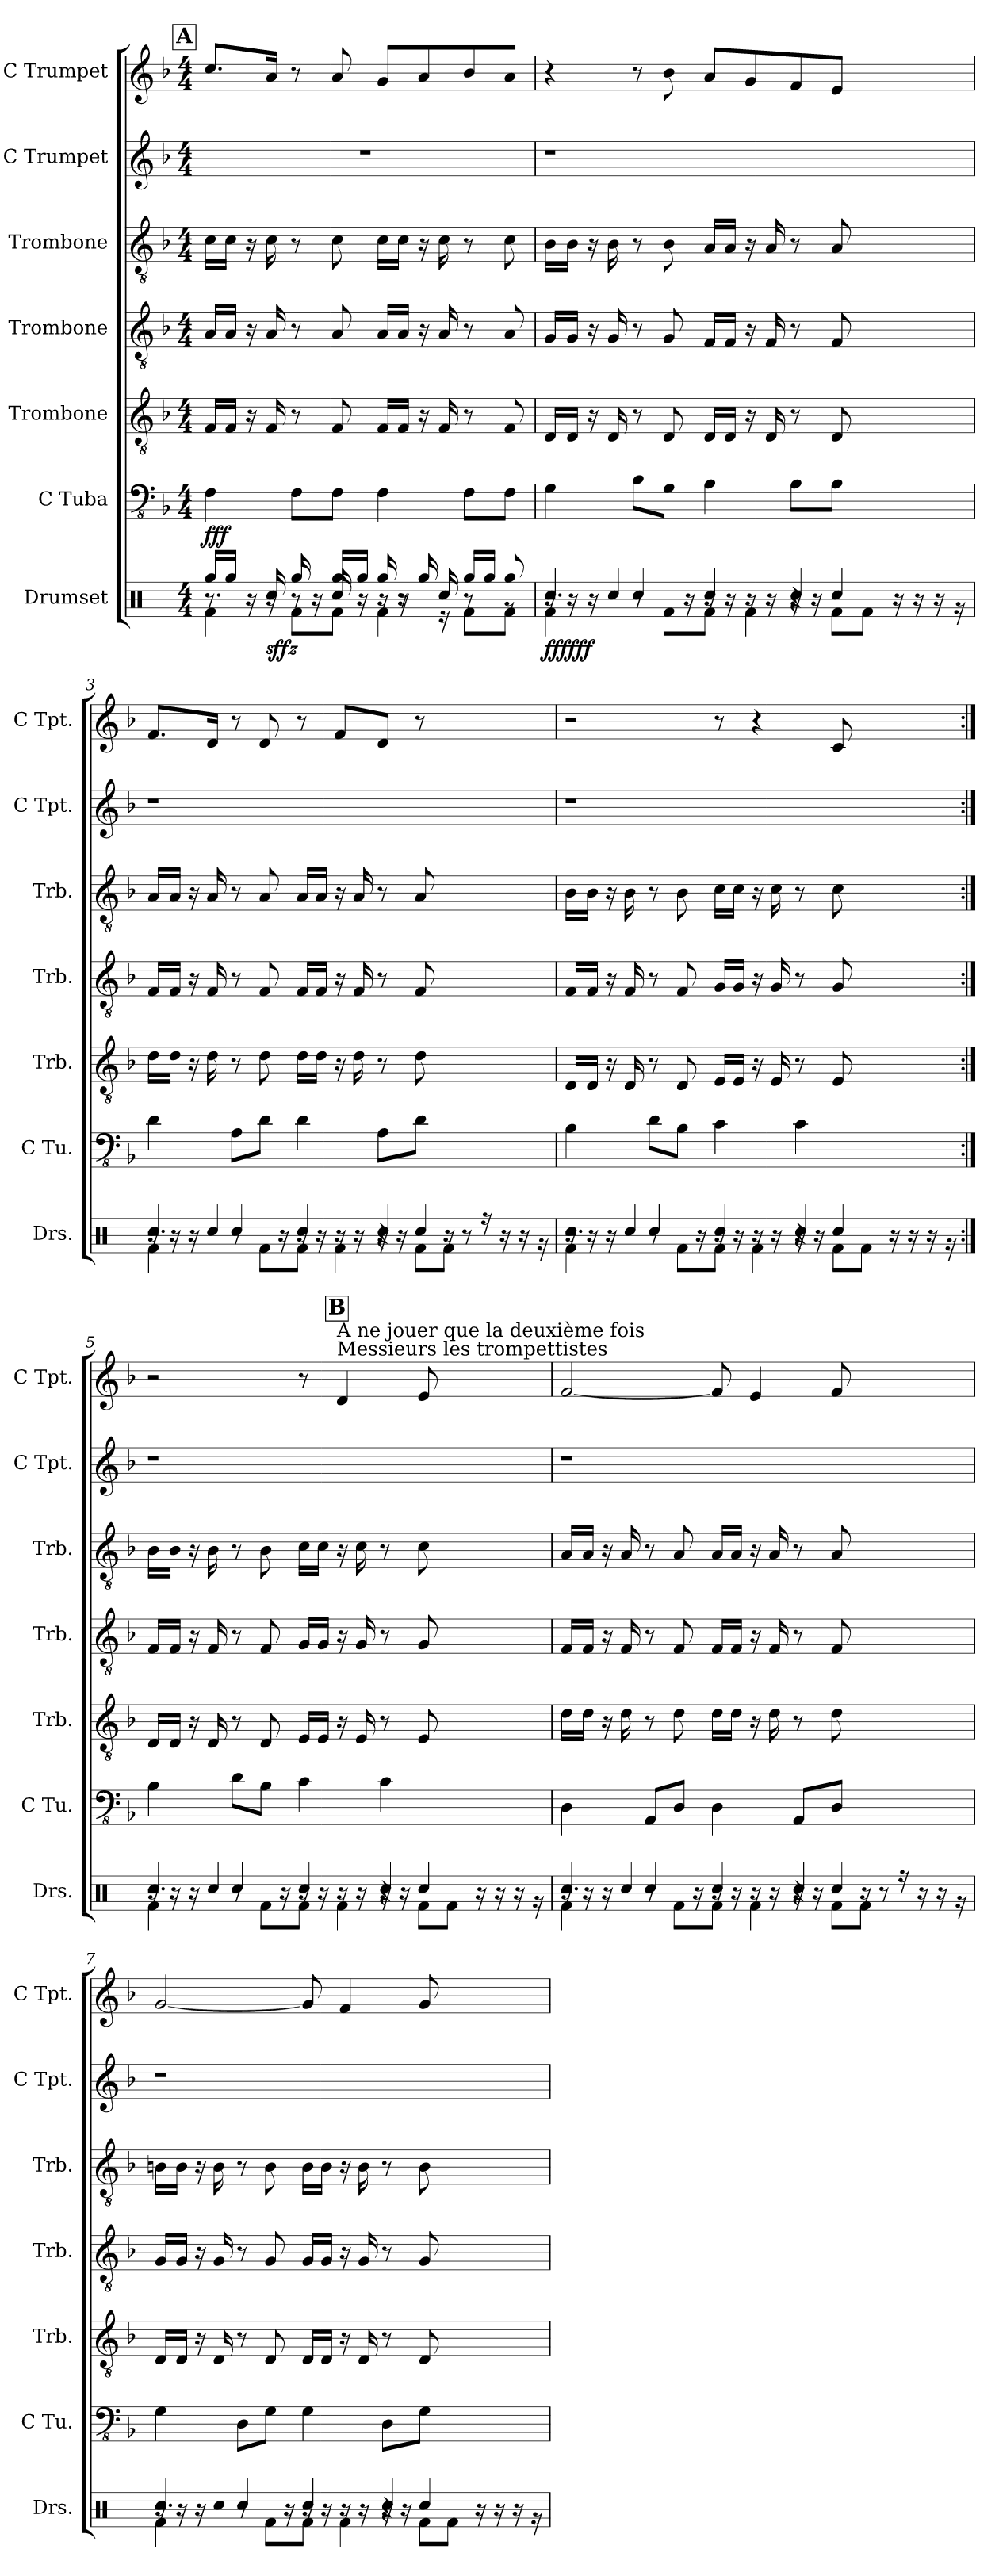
**kern	**dynam	**kern	**dynam	**kern	**kern	**kern	**kern	**kern
*part7	*part7	*part6	*part6	*part5	*part4	*part3	*part2	*part1
*staff7	*staff7	*staff6	*staff6	*staff5	*staff4	*staff3	*staff2	*staff1
*I"Drumset	*	*I"C Tuba	*	*I"Trombone	*I"Trombone	*I"Trombone	*I"C Trumpet	*I"C Trumpet
*I'Drs.	*	*I'C Tu.	*	*I'Trb.	*I'Trb.	*I'Trb.	*I'C Tpt.	*I'C Tpt.
*clefX	*	*clefFv4	*	*clefGv2	*clefGv2	*clefGv2	*clefG2	*clefG2
*k[]	*	*k[b-]	*	*k[b-]	*k[b-]	*k[b-]	*k[b-]	*k[b-]
*C:	*	*F:	*	*F:	*F:	*F:	*F:	*F:
*M4/4	*	*M4/4	*	*M4/4	*M4/4	*M4/4	*M4/4	*M4/4
!!LO:REH:place=s1:a:t=A
=1	=1	=1	=1	=1	=1	=1	=1	=1
*^	*	*	*	*	*	*	*	*
*	*^	*	*	*	*	*	*	*	*
!	!	!	!	!	!LO:DY:b	!	!	!	!	!
8.r	4Rf\	16Rgg/LL	.	4FF\	fff	16F/LL	16A/LL	16c\LL	1r	8.cc/L
.	.	16Rgg/JJ	.	.	.	16F/JJ	16A/JJ	16c\JJ	.	.
.	.	16r	.	.	.	16r	16r	16r	.	.
!	!	!	!LO:DY:b	!	!	!	!	!	!	!
16Rcc/	.	16r	sffz	.	.	16F/	16A/	16c\	.	16a/Jk
8r	8Rf\L	16Rgg/	.	8FF\L	.	8r	8r	8r	.	8r
.	.	16r	.	.	.	.	.	.	.	.
16Rcc/	8Rf\J	16Rgg/LL	.	8FF\J	.	8F/	8A/	8c\	.	8a/
16r	.	16Rgg/JJ	.	.	.	.	.	.	.	.
16Rgg/	4Rf\	16r	.	4FF\	.	16F/LL	16A/LL	16c\LL	.	8g/L
8r	.	16r	.	.	.	16F/JJ	16A/JJ	16c\JJ	.	.
.	.	16Rgg/	.	.	.	16r	16r	16r	.	8a/
16Rcc/	.	16re	.	.	.	16F/	16A/	16c\	.	.
8r	8Rf\L	16Rgg/LL	.	8FF\L	.	8r	8r	8r	.	8b-/
.	.	16Rgg/JJ	.	.	.	.	.	.	.	.
8Rgg/	8Rf\J	8rg	.	8FF\J	.	8F/	8A/	8c\	.	8a/J
=2	=2	=2	=2	=2	=2	=2	=2	=2	=2	=2
*	*	*^	*	*	*	*	*	*	*	*
!	!	!	!	!LO:DY:b	!	!	!	!	!	!	!
4Rcc/	4Rf\	16r	2.r	ffffff	4GG\	.	16D/LL	16G/LL	16B-\LL	1r	4r
.	.	16r	.	.	.	.	16D/JJ	16G/JJ	16B-\JJ	.	.
.	.	16r	.	.	.	.	16r	16r	16r	.	.
.	.	4Rcc/	.	.	.	.	16D/	16G/	16B-\	.	.
4Rcc/	8r	.	.	.	8BB-\L	.	8r	8r	8r	.	8r
.	8Rf\L	.	.	.	8GG\J	.	8D/	8G/	8B-\	.	8b-\
.	.	16r	.	.	.	.	.	.	.	.	.
4Rcc/	8Rf\J	16r	.	.	4AA\	.	16D/LL	16F/LL	16A/LL	.	8a/L
.	.	16r	.	.	.	.	16D/JJ	16F/JJ	16A/JJ	.	.
.	4Rf\	16r	.	.	.	.	16r	16r	16r	.	8g/
.	.	16r	.	.	.	.	16D/	16F/	16A/	.	.
4Rcc/	.	16r	4r	.	8AA\L	.	8r	8r	8r	.	8f/
.	.	16r	.	.	.	.	.	.	.	.	.
.	8Rf\L	4Rcc/	.	.	8AA\J	.	8D/	8F/	8A/	.	8e/J
4.ryy	8Rf\J	.	4.ryy	.	4.ryy	.	4.ryy	4.ryy	4.ryy	4.ryy	4.ryy
.	4ryy	16r	.	.	.	.	.	.	.	.	.
.	.	16r	.	.	.	.	.	.	.	.	.
.	.	16r	.	.	.	.	.	.	.	.	.
.	.	16rg	.	.	.	.	.	.	.	.	.
!!LO:PB:g=z
=3	=3	=3	=3	=3	=3	=3	=3	=3	=3	=3	=3
4Rcc/	4Rf\	16r	2.r	.	4D\	.	16d\LL	16F/LL	16A/LL	1r	8.f/L
.	.	16r	.	.	.	.	16d\JJ	16F/JJ	16A/JJ	.	.
.	.	16r	.	.	.	.	16r	16r	16r	.	.
.	.	4Rcc/	.	.	.	.	16d\	16F/	16A/	.	16d/Jk
4Rcc/	8r	.	.	.	8AA\L	.	8r	8r	8r	.	8r
.	8Rf\L	.	.	.	8D\J	.	8d\	8F/	8A/	.	8d/
.	.	16r	.	.	.	.	.	.	.	.	.
4Rcc/	8Rf\J	16r	.	.	4D\	.	16d\LL	16F/LL	16A/LL	.	8r
.	.	16r	.	.	.	.	16d\JJ	16F/JJ	16A/JJ	.	.
.	4Rf\	16r	.	.	.	.	16r	16r	16r	.	8f/L
.	.	16r	.	.	.	.	16d\	16F/	16A/	.	.
4Rcc/	.	16r	4r	.	8AA\L	.	8r	8r	8r	.	8d/J
.	.	16r	.	.	.	.	.	.	.	.	.
.	8Rf\L	4Rcc/	.	.	8D\J	.	8d\	8F/	8A/	.	8r
4.ryy	8Rf\J	.	16r	.	4.ryy	.	4.ryy	4.ryy	4.ryy	4.ryy	4.ryy
.	.	.	8r	.	.	.	.	.	.	.	.
.	4ryy	16r	.	.	.	.	.	.	.	.	.
.	.	16r	8.ryy	.	.	.	.	.	.	.	.
.	.	16r	.	.	.	.	.	.	.	.	.
.	.	16rg	.	.	.	.	.	.	.	.	.
=4	=4	=4	=4	=4	=4	=4	=4	=4	=4	=4	=4
4Rcc/	4Rf\	16r	2.r	.	4BB-\	.	16D/LL	16F/LL	16B-\LL	1r	2r
.	.	16r	.	.	.	.	16D/JJ	16F/JJ	16B-\JJ	.	.
.	.	16r	.	.	.	.	16r	16r	16r	.	.
.	.	4Rcc/	.	.	.	.	16D/	16F/	16B-\	.	.
4Rcc/	8r	.	.	.	8D\L	.	8r	8r	8r	.	.
.	8Rf\L	.	.	.	8BB-\J	.	8D/	8F/	8B-\	.	.
.	.	16r	.	.	.	.	.	.	.	.	.
4Rcc/	8Rf\J	16r	.	.	4C\	.	16E/LL	16G/LL	16c\LL	.	8r
.	.	16r	.	.	.	.	16E/JJ	16G/JJ	16c\JJ	.	.
.	4Rf\	16r	.	.	.	.	16r	16r	16r	.	4r
.	.	16r	.	.	.	.	16E/	16G/	16c\	.	.
4Rcc/	.	16r	4r	.	4C\	.	8r	8r	8r	.	.
.	.	16r	.	.	.	.	.	.	.	.	.
.	8Rf\L	4Rcc/	.	.	.	.	8E/	8G/	8c\	.	8c/
4.ryy	8Rf\J	.	4.ryy	.	4.ryy	.	4.ryy	4.ryy	4.ryy	4.ryy	4.ryy
.	4ryy	16r	.	.	.	.	.	.	.	.	.
.	.	16r	.	.	.	.	.	.	.	.	.
.	.	16r	.	.	.	.	.	.	.	.	.
.	.	16rg	.	.	.	.	.	.	.	.	.
!!LO:PB:g=z
!!LO:REH:place=s1:a:t=B:qo=2.5
=5:|!	=5:|!	=5:|!	=5:|!	=5:|!	=5:|!	=5:|!	=5:|!	=5:|!	=5:|!	=5:|!	=5:|!
4Rcc/	4Rf\	16r	2.r	.	4BB-\	.	16D/LL	16F/LL	16B-\LL	1r	2r
.	.	16r	.	.	.	.	16D/JJ	16F/JJ	16B-\JJ	.	.
.	.	16r	.	.	.	.	16r	16r	16r	.	.
.	.	4Rcc/	.	.	.	.	16D/	16F/	16B-\	.	.
4Rcc/	8r	.	.	.	8D\L	.	8r	8r	8r	.	.
.	8Rf\L	.	.	.	8BB-\J	.	8D/	8F/	8B-\	.	.
.	.	16r	.	.	.	.	.	.	.	.	.
4Rcc/	8Rf\J	16r	.	.	4C\	.	16E/LL	16G/LL	16c\LL	.	8r
.	.	16r	.	.	.	.	16E/JJ	16G/JJ	16c\JJ	.	.
!	!	!	!	!	!	!	!	!	!	!	!LO:TX:a:t=A ne jouer que la deuxième fois \nMessieurs les trompettistes
.	4Rf\	16r	.	.	.	.	16r	16r	16r	.	4d/
.	.	16r	.	.	.	.	16E/	16G/	16c\	.	.
4Rcc/	.	16r	4r	.	4C\	.	8r	8r	8r	.	.
.	.	16r	.	.	.	.	.	.	.	.	.
.	8Rf\L	4Rcc/	.	.	.	.	8E/	8G/	8c\	.	8e/
4.ryy	8Rf\J	.	4.ryy	.	4.ryy	.	4.ryy	4.ryy	4.ryy	4.ryy	4.ryy
.	4ryy	16r	.	.	.	.	.	.	.	.	.
.	.	16r	.	.	.	.	.	.	.	.	.
.	.	16r	.	.	.	.	.	.	.	.	.
.	.	16rg	.	.	.	.	.	.	.	.	.
=6	=6	=6	=6	=6	=6	=6	=6	=6	=6	=6	=6
4Rcc/	4Rf\	16r	2.r	.	4DD\	.	16d\LL	16F/LL	16A/LL	1r	[2f/
.	.	16r	.	.	.	.	16d\JJ	16F/JJ	16A/JJ	.	.
.	.	16r	.	.	.	.	16r	16r	16r	.	.
.	.	4Rcc/	.	.	.	.	16d\	16F/	16A/	.	.
4Rcc/	8r	.	.	.	8AAA/L	.	8r	8r	8r	.	.
.	8Rf\L	.	.	.	8DD/J	.	8d\	8F/	8A/	.	.
.	.	16r	.	.	.	.	.	.	.	.	.
4Rcc/	8Rf\J	16r	.	.	4DD\	.	16d\LL	16F/LL	16A/LL	.	8f/]
.	.	16r	.	.	.	.	16d\JJ	16F/JJ	16A/JJ	.	.
.	4Rf\	16r	.	.	.	.	16r	16r	16r	.	4e/
.	.	16r	.	.	.	.	16d\	16F/	16A/	.	.
4Rcc/	.	16r	4r	.	8AAA/L	.	8r	8r	8r	.	.
.	.	16r	.	.	.	.	.	.	.	.	.
.	8Rf\L	4Rcc/	.	.	8DD/J	.	8d\	8F/	8A/	.	8f/
4.ryy	8Rf\J	.	16r	.	4.ryy	.	4.ryy	4.ryy	4.ryy	4.ryy	4.ryy
.	.	.	8r	.	.	.	.	.	.	.	.
.	4ryy	16r	.	.	.	.	.	.	.	.	.
.	.	16r	8.ryy	.	.	.	.	.	.	.	.
.	.	16r	.	.	.	.	.	.	.	.	.
.	.	16rg	.	.	.	.	.	.	.	.	.
!!LO:PB:g=z
=7	=7	=7	=7	=7	=7	=7	=7	=7	=7	=7	=7
4Rcc/	4Rf\	16r	2.r	.	4GG\	.	16D/LL	16G/LL	16Bn\LL	1r	[2g/
.	.	16r	.	.	.	.	16D/JJ	16G/JJ	16B\JJ	.	.
.	.	16r	.	.	.	.	16r	16r	16r	.	.
.	.	4Rcc/	.	.	.	.	16D/	16G/	16B\	.	.
4Rcc/	8r	.	.	.	8DD\L	.	8r	8r	8r	.	.
.	8Rf\L	.	.	.	8GG\J	.	8D/	8G/	8B\	.	.
.	.	16r	.	.	.	.	.	.	.	.	.
4Rcc/	8Rf\J	16r	.	.	4GG\	.	16D/LL	16G/LL	16B\LL	.	8g/]
.	.	16r	.	.	.	.	16D/JJ	16G/JJ	16B\JJ	.	.
.	4Rf\	16r	.	.	.	.	16r	16r	16r	.	4f/
.	.	16r	.	.	.	.	16D/	16G/	16B\	.	.
4Rcc/	.	16r	4r	.	8DD\L	.	8r	8r	8r	.	.
.	.	16r	.	.	.	.	.	.	.	.	.
.	8Rf\L	4Rcc/	.	.	8GG\J	.	8D/	8G/	8B\	.	8g/
4.ryy	8Rf\J	.	4.ryy	.	4.ryy	.	4.ryy	4.ryy	4.ryy	4.ryy	4.ryy
.	4ryy	16r	.	.	.	.	.	.	.	.	.
.	.	16r	.	.	.	.	.	.	.	.	.
.	.	16r	.	.	.	.	.	.	.	.	.
.	.	16rg	.	.	.	.	.	.	.	.	.
*v	*v	*v	*v	*	*	*	*	*	*	*	*
=	=	=	=	=	=	=	=	=
*-	*-	*-	*-	*-	*-	*-	*-	*-
